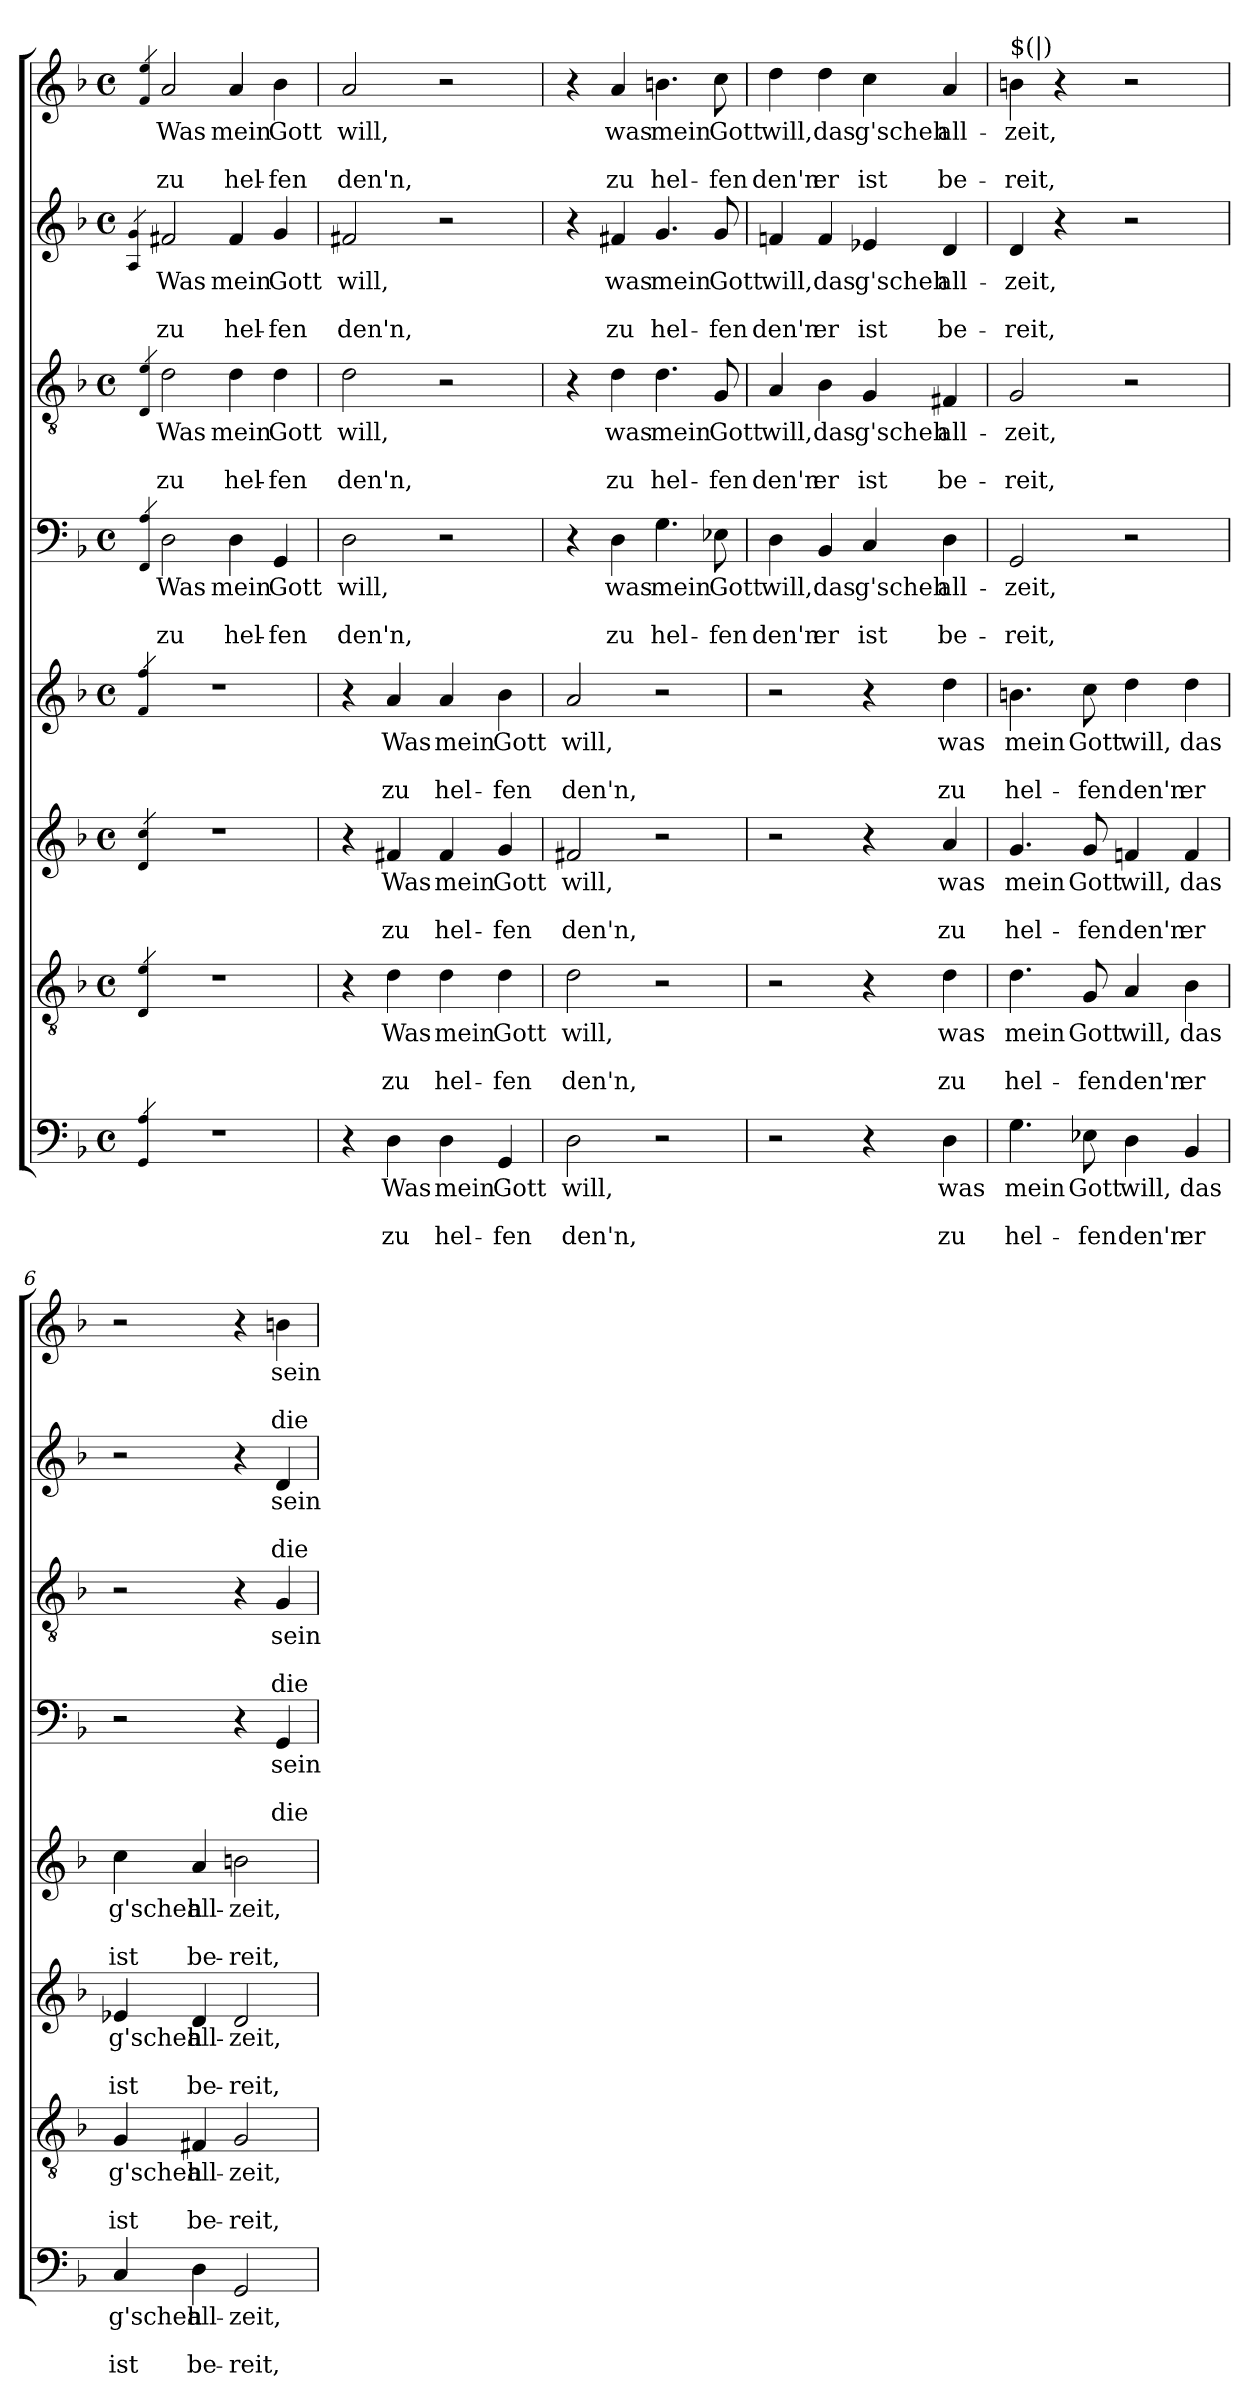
**kern	**text	**text	**text	**kern	**text	**text	**text	**kern	**text	**text	**text	**kern	**text	**text	**text	**kern	**text	**text	**text	**kern	**text	**text	**text	**kern	**text	**text	**text	**kern	**text	**text	**text
*part8	*part8	*part8	*part8	*part7	*part7	*part7	*part7	*part6	*part6	*part6	*part6	*part5	*part5	*part5	*part5	*part4	*part4	*part4	*part4	*part3	*part3	*part3	*part3	*part2	*part2	*part2	*part2	*part1	*part1	*part1	*part1
*staff8	*staff8	*staff8	*staff8	*staff7	*staff7	*staff7	*staff7	*staff6	*staff6	*staff6	*staff6	*staff5	*staff5	*staff5	*staff5	*staff4	*staff4	*staff4	*staff4	*staff3	*staff3	*staff3	*staff3	*staff2	*staff2	*staff2	*staff2	*staff1	*staff1	*staff1	*staff1
*clefF4	*	*	*	*clefGv2	*	*	*	*clefG2	*	*	*	*clefG2	*	*	*	*clefF4	*	*	*	*clefGv2	*	*	*	*clefG2	*	*	*	*clefG2	*	*	*
*k[b-]	*	*	*	*k[b-]	*	*	*	*k[b-]	*	*	*	*k[b-]	*	*	*	*k[b-]	*	*	*	*k[b-]	*	*	*	*k[b-]	*	*	*	*k[b-]	*	*	*
*F:	*	*	*	*F:	*	*	*	*F:	*	*	*	*F:	*	*	*	*F:	*	*	*	*F:	*	*	*	*F:	*	*	*	*F:	*	*	*
*M4/4	*	*	*	*M4/4	*	*	*	*M4/4	*	*	*	*M4/4	*	*	*	*M4/4	*	*	*	*M4/4	*	*	*	*M4/4	*	*	*	*M4/4	*	*	*
*met(c)	*	*	*	*met(c)	*	*	*	*met(c)	*	*	*	*met(c)	*	*	*	*met(c)	*	*	*	*met(c)	*	*	*	*met(c)	*	*	*	*met(c)	*	*	*
=1	=1	=1	=1	=1	=1	=1	=1	=1	=1	=1	=1	=1	=1	=1	=1	=1	=1	=1	=1	=1	=1	=1	=1	=1	=1	=1	=1	=1	=1	=1	=1
!	!	!	!	!	!	!	!	!	!	!	!	!	!	!	!	!	!	!	!	!	!	!	!	!	!	!	!	!LO:N:n=1:head=solid	!	!	!
!	!	!	!	!	!	!	!	!	!	!	!	!	!	!	!	!	!	!	!	!	!	!	!	!LO:N:n=1:head=solid	!	!	!	!LO:N:n=2:head=solid	!	!	!
!	!	!	!	!	!	!	!	!	!	!	!	!	!	!	!	!	!	!	!	!LO:N:n=1:head=solid	!	!	!	!LO:N:n=2:head=solid	!	!	!	!	!	!	!
!	!	!	!	!	!	!	!	!	!	!	!	!	!	!	!	!LO:N:n=1:head=solid	!	!	!	!LO:N:n=2:head=solid	!	!	!	!	!	!	!	!	!	!	!
!	!	!	!	!	!	!	!	!	!	!	!	!LO:N:n=1:head=solid	!	!	!	!LO:N:n=2:head=solid	!	!	!	!	!	!	!	!	!	!	!	!	!	!	!
!	!	!	!	!	!	!	!	!LO:N:n=1:head=solid	!	!	!	!LO:N:n=2:head=solid	!	!	!	!	!	!	!	!	!	!	!	!	!	!	!	!	!	!	!
!	!	!	!	!LO:N:n=1:head=solid	!	!	!	!LO:N:n=2:head=solid	!	!	!	!	!	!	!	!	!	!	!	!	!	!	!	!	!	!	!	!	!	!	!
!LO:N:n=1:head=solid	!	!	!	!LO:N:n=2:head=solid	!	!	!	!	!	!	!	!	!	!	!	!	!	!	!	!	!	!	!	!	!	!	!	!	!	!	!
!LO:N:n=2:head=solid	!	!	!	!	!	!	!	!	!	!	!	!	!	!	!	!	!	!	!	!	!	!	!	!	!	!	!	!	!	!	!
4qGG/ 4qA/	.	.	.	4qD/ 4qe/	.	.	.	4qd/ 4qcc/	.	.	.	4qf/ 4qff/	.	.	.	4qFF/ 4qA/	.	.	.	4qD/ 4qe/	.	.	.	4qA/ 4qg/	.	.	.	4qf/ 4qee/	.	.	.
1r	.	.	.	1r	.	.	.	1r	.	.	.	1r	.	.	.	2D\	Was	.	zu	2d\	Was	.	zu	2f#X/	Was	.	zu	2a/	Was	.	zu
.	.	.	.	.	.	.	.	.	.	.	.	.	.	.	.	4D\	mein	.	hel-	4d\	mein	.	hel-	4f#/	mein	.	hel-	4a/	mein	.	hel-
.	.	.	.	.	.	.	.	.	.	.	.	.	.	.	.	4GG/	Gott	.	-fen	4d\	Gott	.	-fen	4g/	Gott	.	-fen	4b-\	Gott	.	-fen
=2	=2	=2	=2	=2	=2	=2	=2	=2	=2	=2	=2	=2	=2	=2	=2	=2	=2	=2	=2	=2	=2	=2	=2	=2	=2	=2	=2	=2	=2	=2	=2
4r	.	.	.	4r	.	.	.	4r	.	.	.	4r	.	.	.	2D\	will,	.	den'n,	2d\	will,	.	den'n,	2f#X/	will,	.	den'n,	2a/	will,	.	den'n,
4D\	Was	.	zu	4d\	Was	.	zu	4f#X/	Was	.	zu	4a/	Was	.	zu	.	.	.	.	.	.	.	.	.	.	.	.	.	.	.	.
4D\	mein	.	hel-	4d\	mein	.	hel-	4f#/	mein	.	hel-	4a/	mein	.	hel-	2r	.	.	.	2r	.	.	.	2r	.	.	.	2r	.	.	.
4GG/	Gott	.	-fen	4d\	Gott	.	-fen	4g/	Gott	.	-fen	4b-\	Gott	.	-fen	.	.	.	.	.	.	.	.	.	.	.	.	.	.	.	.
=3	=3	=3	=3	=3	=3	=3	=3	=3	=3	=3	=3	=3	=3	=3	=3	=3	=3	=3	=3	=3	=3	=3	=3	=3	=3	=3	=3	=3	=3	=3	=3
2D\	will,	.	den'n,	2d\	will,	.	den'n,	2f#X/	will,	.	den'n,	2a/	will,	.	den'n,	4r	.	.	.	4r	.	.	.	4r	.	.	.	4r	.	.	.
.	.	.	.	.	.	.	.	.	.	.	.	.	.	.	.	4D\	was	.	zu	4d\	was	.	zu	4f#X/	was	.	zu	4a/	was	.	zu
2r	.	.	.	2r	.	.	.	2r	.	.	.	2r	.	.	.	4.G\	mein	.	hel-	4.d\	mein	.	hel-	4.g/	mein	.	hel-	4.bn\	mein	.	hel-
.	.	.	.	.	.	.	.	.	.	.	.	.	.	.	.	8E-X\	Gott	.	-fen	8G/	Gott	.	-fen	8g/	Gott	.	-fen	8cc\	Gott	.	-fen
=4	=4	=4	=4	=4	=4	=4	=4	=4	=4	=4	=4	=4	=4	=4	=4	=4	=4	=4	=4	=4	=4	=4	=4	=4	=4	=4	=4	=4	=4	=4	=4
2r	.	.	.	2r	.	.	.	2r	.	.	.	2r	.	.	.	4D\	will,	.	den'n	4A/	will,	.	den'n	4fn/	will,	.	den'n	4dd\	will,	.	den'n
.	.	.	.	.	.	.	.	.	.	.	.	.	.	.	.	4BB-/	das	.	er	4B-\	das	.	er	4f/	das	.	er	4dd\	das	.	er
4r	.	.	.	4r	.	.	.	4r	.	.	.	4r	.	.	.	4C/	g'scheh	.	ist	4G/	g'scheh	.	ist	4e-X/	g'scheh	.	ist	4cc\	g'scheh	.	ist
4D\	was	.	zu	4d\	was	.	zu	4a/	was	.	zu	4dd\	was	.	zu	4D\	all-	.	be-	4F#X/	all-	.	be-	4d/	all-	.	be-	4a/	all-	.	be-
=5	=5	=5	=5	=5	=5	=5	=5	=5	=5	=5	=5	=5	=5	=5	=5	=5	=5	=5	=5	=5	=5	=5	=5	=5	=5	=5	=5	=5	=5	=5	=5
!	!	!	!	!	!	!	!	!	!	!	!	!	!	!	!	!	!	!	!	!	!	!	!	!	!	!	!	!LO:TX:a:t=$(|)	!	!	!
4.G\	mein	.	hel-	4.d\	mein	.	hel-	4.g/	mein	.	hel-	4.bn\	mein	.	hel-	2GG/	-zeit,	.	-reit,	2G/	-zeit,	.	-reit,	4d/	-zeit,	.	-reit,	4bn\	-zeit,	.	-reit,
.	.	.	.	.	.	.	.	.	.	.	.	.	.	.	.	.	.	.	.	.	.	.	.	4r	.	.	.	4r	.	.	.
8E-X\	Gott	.	-fen	8G/	Gott	.	-fen	8g/	Gott	.	-fen	8cc\	Gott	.	-fen	.	.	.	.	.	.	.	.	.	.	.	.	.	.	.	.
4D\	will,	.	den'n	4A/	will,	.	den'n	4fn/	will,	.	den'n	4dd\	will,	.	den'n	2r	.	.	.	2r	.	.	.	2r	.	.	.	2r	.	.	.
4BB-/	das	.	er	4B-\	das	.	er	4f/	das	.	er	4dd\	das	.	er	.	.	.	.	.	.	.	.	.	.	.	.	.	.	.	.
!!LO:LB:g=z
=6	=6	=6	=6	=6	=6	=6	=6	=6	=6	=6	=6	=6	=6	=6	=6	=6	=6	=6	=6	=6	=6	=6	=6	=6	=6	=6	=6	=6	=6	=6	=6
4C/	g'scheh	.	ist	4G/	g'scheh	.	ist	4e-X/	g'scheh	.	ist	4cc\	g'scheh	.	ist	2r	.	.	.	2r	.	.	.	2r	.	.	.	2r	.	.	.
4D\	all-	.	be-	4F#X/	all-	.	be-	4d/	all-	.	be-	4a/	all-	.	be-	.	.	.	.	.	.	.	.	.	.	.	.	.	.	.	.
2GG/	-zeit,	.	-reit,	2G/	-zeit,	.	-reit,	2d/	-zeit,	.	-reit,	2bn\	-zeit,	.	-reit,	4r	.	.	.	4r	.	.	.	4r	.	.	.	4r	.	.	.
.	.	.	.	.	.	.	.	.	.	.	.	.	.	.	.	4GG/	sein	.	die	4G/	sein	.	die	4d/	sein	.	die	4bn\	sein	.	die
=	=	=	=	=	=	=	=	=	=	=	=	=	=	=	=	=	=	=	=	=	=	=	=	=	=	=	=	=	=	=	=
*-	*-	*-	*-	*-	*-	*-	*-	*-	*-	*-	*-	*-	*-	*-	*-	*-	*-	*-	*-	*-	*-	*-	*-	*-	*-	*-	*-	*-	*-	*-	*-
